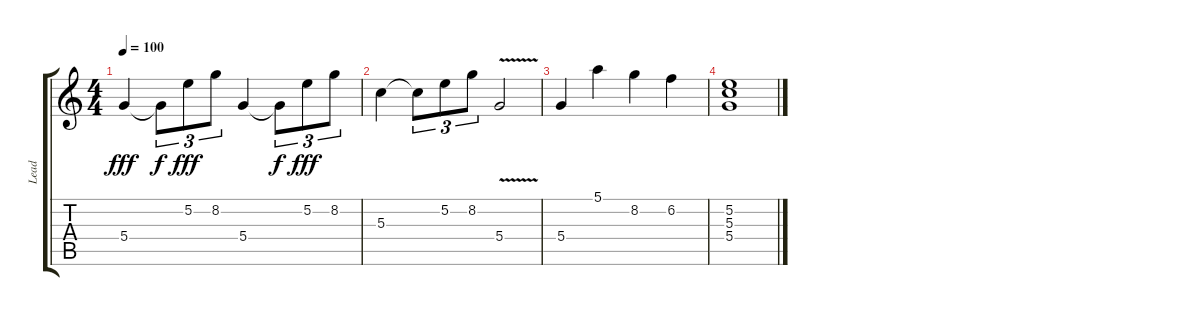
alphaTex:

\track ("Lead" "Lead") {instrument acousticguitarnylon}
\staff {score tabs}
\tuning (E4 B3 G3 D3 A2 E2) {hide}
\ts (4 4)
\tempo 100
\clef g2
\ks c
5.4.4{dy fff} 5.4{t}.8{tu (3 2) dy f} 5.2.8{tu (3 2) dy fff} 8.2.8{tu (3 2)} 5.4.4 5.4{t}.8{tu (3 2) dy f} 5.2.8{tu (3 2) dy fff} 8.2.8{tu (3 2)} |
5.3.4 5.3{t}.8{tu (3 2)} 5.2.8{tu (3 2)} 8.2.8{tu (3 2)} 5.4{v}.2 |
5.4.4 5.1.4 8.2.4 6.2.4 |
(5.2 5.3 5.4).1
